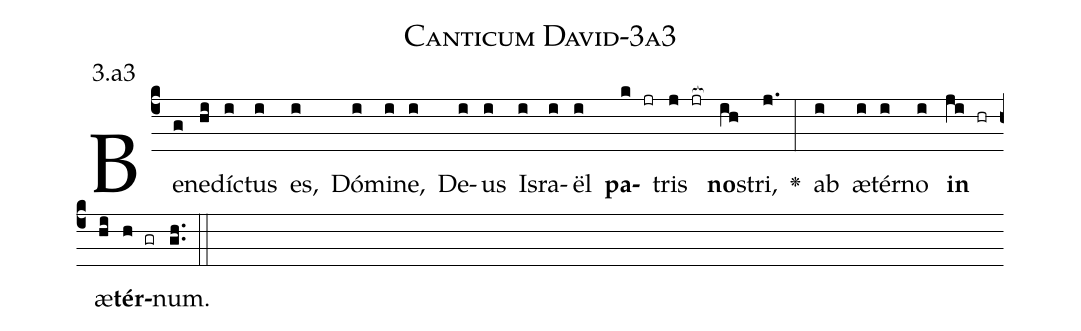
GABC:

name: Canticum David-3a3;
annotation: 3.a3;
%%
(c4)Be(g)ne(hi)dí(i)ctus(i) es,(i) Dó(i)mi(i)ne,(i) De(i)us(i) Is(i)ra(i)ël(i) <b>pa</b>(k jr)tris(j jr[ocb:1{]) <b>no</b>(ih[ocb:0}])stri,(j.) <v>\greheightstar</v>(:) ab(i) æ(i)tér(i)no(i) <b>in</b>(ji hr) æ(hi)<b>tér</b>(h gr)num.(gh..) (::)


%E(i) u(i) o(ji) u(hi) a(h) e.(gh..) (::)
